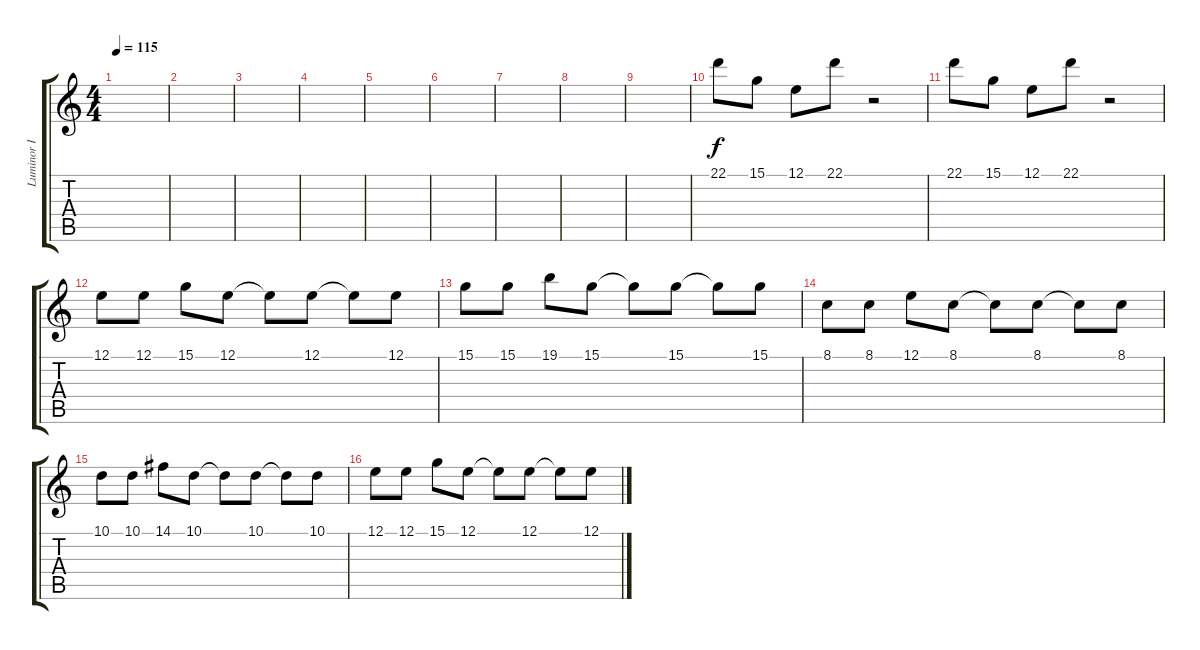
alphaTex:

\track ("Luminor I" "Luminor I") {instrument brightacousticpiano}
\staff {score tabs}
\tuning (E4 B3 G3 D3 A2 E2) {hide}
\ts (4 4)
\tempo 115
\clef g2
\ks c
|
|
|
|
|
|
|
|
|
22.1.8 15.1.8 12.1.8 22.1.8 r.2 |
22.1.8 15.1.8 12.1.8 22.1.8 r.2 |
12.1.8 12.1.8 15.1.8 12.1.8 12.1{t}.8 12.1.8 12.1{t}.8 12.1.8 |
15.1.8 15.1.8 19.1.8 15.1.8 15.1{t}.8 15.1.8 15.1{t}.8 15.1.8 |
8.1.8 8.1.8 12.1.8 8.1.8 8.1{t}.8 8.1.8 8.1{t}.8 8.1.8 |
10.1.8 10.1.8 14.1.8 10.1.8 10.1{t}.8 10.1.8 10.1{t}.8 10.1.8 |
12.1.8 12.1.8 15.1.8 12.1.8 12.1{t}.8 12.1.8 12.1{t}.8 12.1.8
